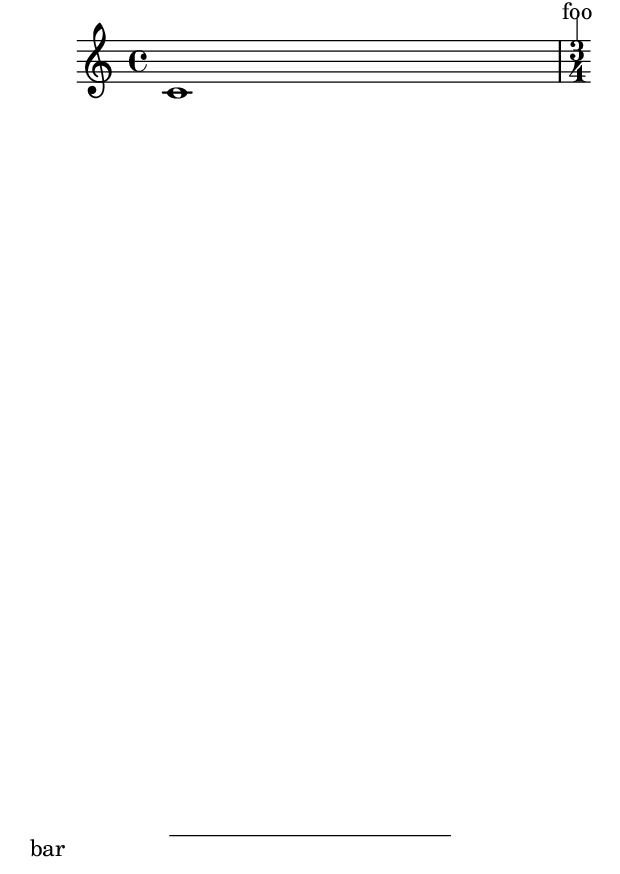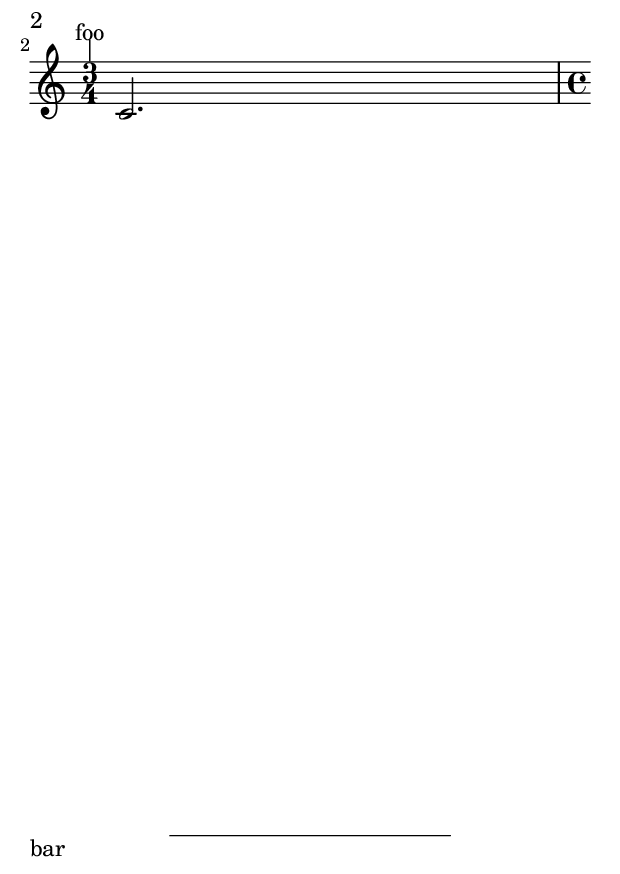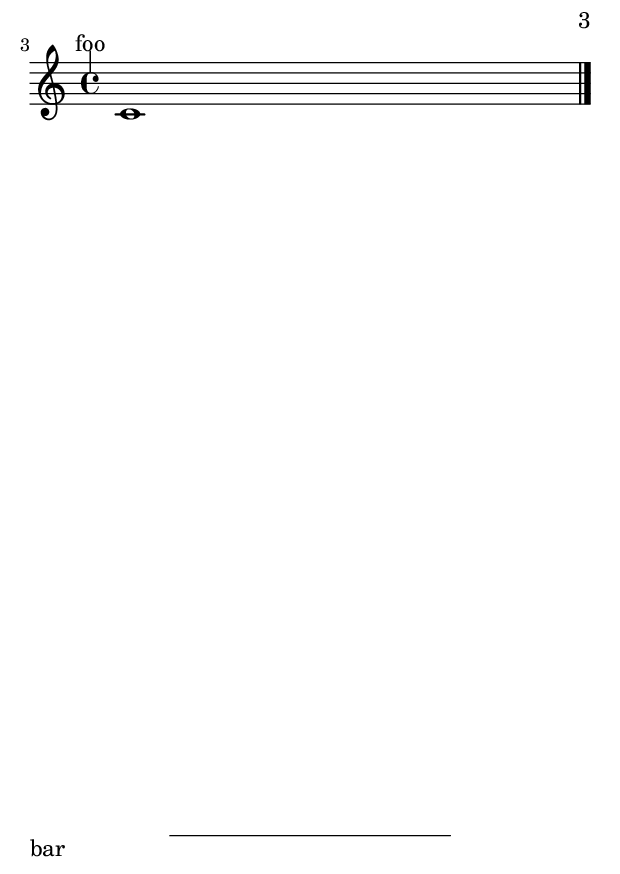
\version "2.15.25"
\header {
  texidoc = "With grobs that have break visibility, footnotes will
automatically take the break visibility of the grob being footnoted.
This behavior can be overridden.
"
}

#(set-default-paper-size "a6")

\book {

\new Staff \with { \consists "Footnote_engraver" }
{
  \relative c' {
    c1
    \footnote "foo" #'(0 . 2) #'TimeSignature "bar"
    \time 3/4
    \break \pageBreak
    c2.
    \once \override Staff . FootnoteItem #'break-visibility = ##(#f #f #t)
    \footnote "foo" #'(0 . 2) #'TimeSignature "bar"
    \time 4/4
    \break \pageBreak
    c1 \bar "|."
}}}
